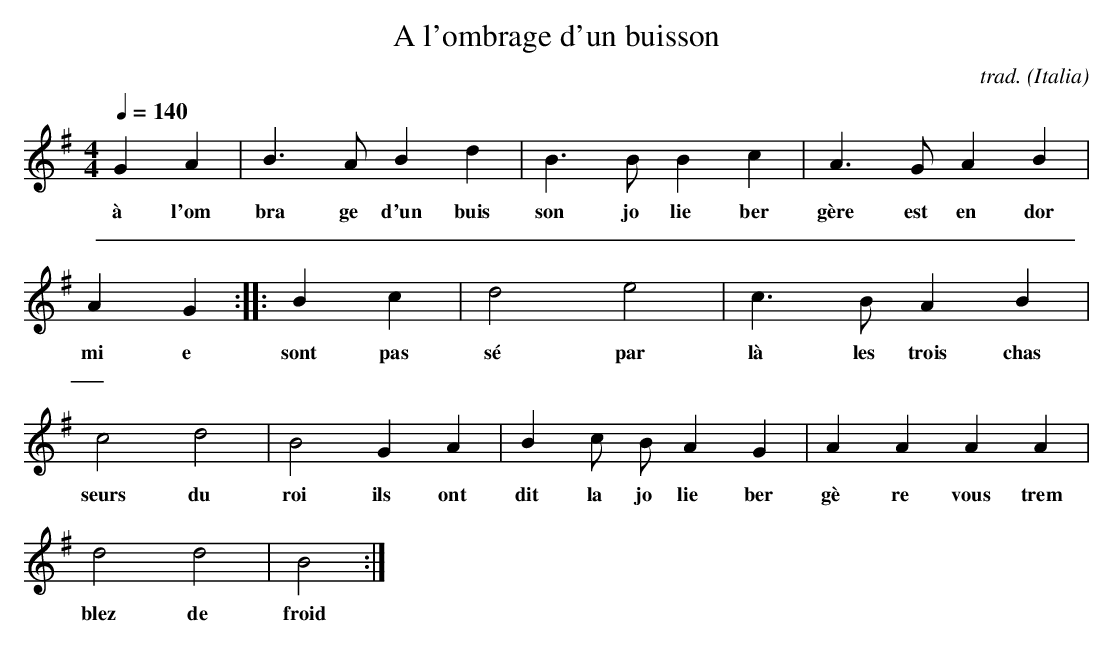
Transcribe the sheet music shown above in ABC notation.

X:1
T:A l'ombrage d'un buisson
C:trad.
O:Italia
Q:1/4=140
V:1
M:4/4
L:1/8
K:G
G2 A2 |B3 A B2 d2 |B3 B B2 c2 |A3 G A2 B2 |
w:à l'om bra ge d'un buis son jo lie ber gère est en dor
w:_____________
A2 G2 ::B2 c2 |d4 e4 |c3 B A2 B2 |
w:mi e sont pas sé par là les trois chas
w:_ ********
c4 d4 |B4 G2 A2 |B2 c B A2 G2 |A2 A2 A2 A2 |
w:seurs du roi ils ont dit la jo lie ber gè re vous trem
d4 d4 |B4 :|
w:blez de froid
     %End of file
